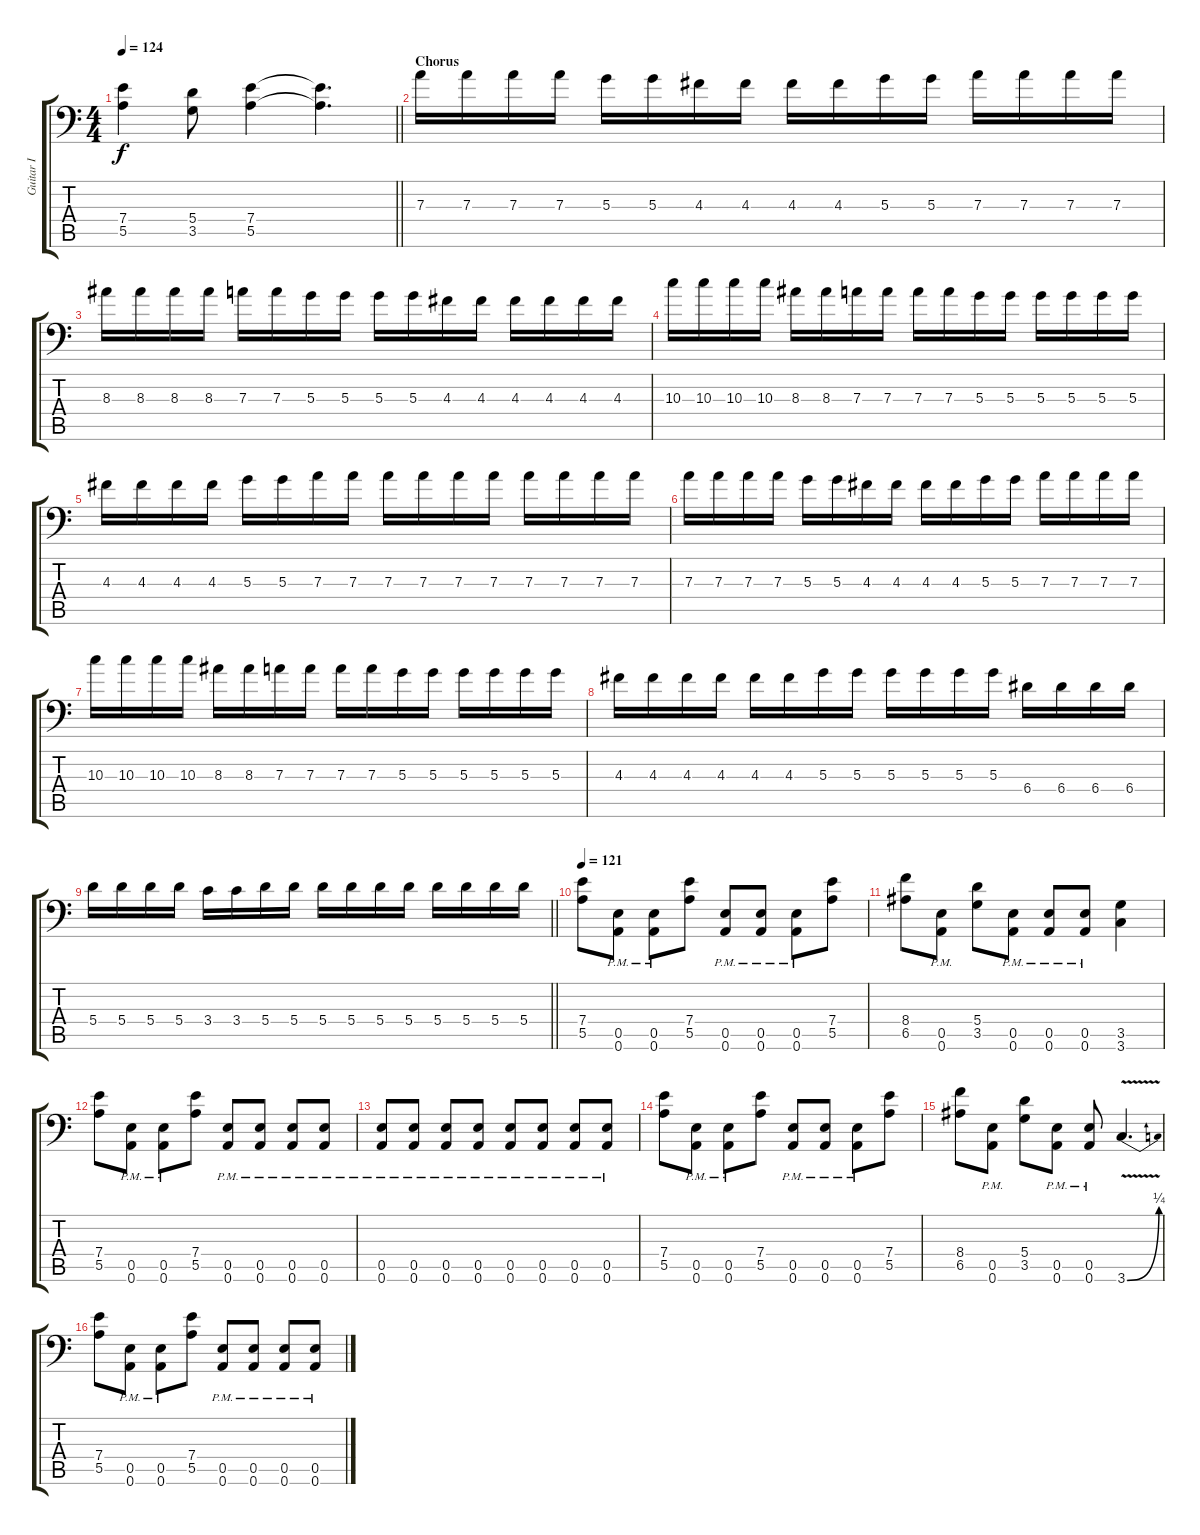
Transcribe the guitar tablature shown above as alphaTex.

\track ("Guitar I" "Guitar I") {instrument distortionguitar}
\staff {score tabs}
\tuning (B3 Gb3 D3 A2 E2 A1) {hide}
\ts (4 4)
\tempo 124
\clef f4
\barLineRight lightlight
\ks c
(7.4 5.5).4{dy f} (5.4 3.5).8 (7.4 5.5).4 (7.4{t} 5.5{t}).4{d} |
\section ("" "Chorus")
7.3.16{volume 14} 7.3.16 7.3.16 7.3.16 5.3.16 5.3.16 4.3.16 4.3.16 4.3.16 4.3.16 5.3.16 5.3.16 7.3.16 7.3.16 7.3.16 7.3.16 |
8.3.16 8.3.16 8.3.16 8.3.16 7.3.16 7.3.16 5.3.16 5.3.16 5.3.16 5.3.16 4.3.16 4.3.16 4.3.16 4.3.16 4.3.16 4.3.16 |
10.3.16 10.3.16 10.3.16 10.3.16 8.3.16 8.3.16 7.3.16 7.3.16 7.3.16 7.3.16 5.3.16 5.3.16 5.3.16 5.3.16 5.3.16 5.3.16 |
4.3.16 4.3.16 4.3.16 4.3.16 5.3.16 5.3.16 7.3.16 7.3.16 7.3.16 7.3.16 7.3.16 7.3.16 7.3.16 7.3.16 7.3.16 7.3.16 |
7.3.16 7.3.16 7.3.16 7.3.16 5.3.16 5.3.16 4.3.16 4.3.16 4.3.16 4.3.16 5.3.16 5.3.16 7.3.16 7.3.16 7.3.16 7.3.16 |
10.3.16 10.3.16 10.3.16 10.3.16 8.3.16 8.3.16 7.3.16 7.3.16 7.3.16 7.3.16 5.3.16 5.3.16 5.3.16 5.3.16 5.3.16 5.3.16 |
4.3.16 4.3.16 4.3.16 4.3.16 4.3.16 4.3.16 5.3.16 5.3.16 5.3.16 5.3.16 5.3.16 5.3.16 6.4.16 6.4.16 6.4.16 6.4.16 |
\barLineRight lightlight
5.4.16 5.4.16 5.4.16 5.4.16 3.4.16 3.4.16 5.4.16 5.4.16 5.4.16 5.4.16 5.4.16 5.4.16 5.4.16 5.4.16 5.4.16 5.4.16 |
\section ("" "")
\tempo 121
(7.4 5.5).8 (0.5{pm} 0.6{pm}).8 (0.5{pm} 0.6{pm}).8 (7.4 5.5).8 (0.5{pm} 0.6{pm}).8 (0.5{pm} 0.6{pm}).8 (0.5{pm} 0.6{pm}).8 (7.4 5.5).8 |
(8.4 6.5).8 (0.5{pm} 0.6{pm}).8 (5.4 3.5).8 (0.5{pm} 0.6{pm}).8 (0.5{pm} 0.6{pm}).8 (0.5{pm} 0.6{pm}).8 (3.5 3.6).4 |
(7.4 5.5).8 (0.5{pm} 0.6{pm}).8 (0.5{pm} 0.6{pm}).8 (7.4 5.5).8 (0.5{pm} 0.6{pm}).8 (0.5{pm} 0.6{pm}).8 (0.5{pm} 0.6{pm}).8 (0.5{pm} 0.6{pm}).8 |
(0.5{pm} 0.6{pm}).8 (0.5{pm} 0.6{pm}).8 (0.5{pm} 0.6{pm}).8 (0.5{pm} 0.6{pm}).8 (0.5{pm} 0.6{pm}).8 (0.5{pm} 0.6{pm}).8 (0.5{pm} 0.6{pm}).8 (0.5{pm} 0.6{pm}).8 |
(7.4 5.5).8 (0.5{pm} 0.6{pm}).8 (0.5{pm} 0.6{pm}).8 (7.4 5.5).8 (0.5{pm} 0.6{pm}).8 (0.5{pm} 0.6{pm}).8 (0.5{pm} 0.6{pm}).8 (7.4 5.5).8 |
(8.4 6.5).8 (0.5{pm} 0.6{pm}).8 (5.4 3.5).8 (0.5{pm} 0.6{pm}).8 (0.5{pm} 0.6{pm}).8 3.6{be (bend 0 0 60 1) v}.4{d} |
(7.4 5.5).8 (0.5{pm} 0.6{pm}).8 (0.5{pm} 0.6{pm}).8 (7.4 5.5).8 (0.5{pm} 0.6{pm}).8 (0.5{pm} 0.6{pm}).8 (0.5{pm} 0.6{pm}).8 (0.5{pm} 0.6{pm}).8
